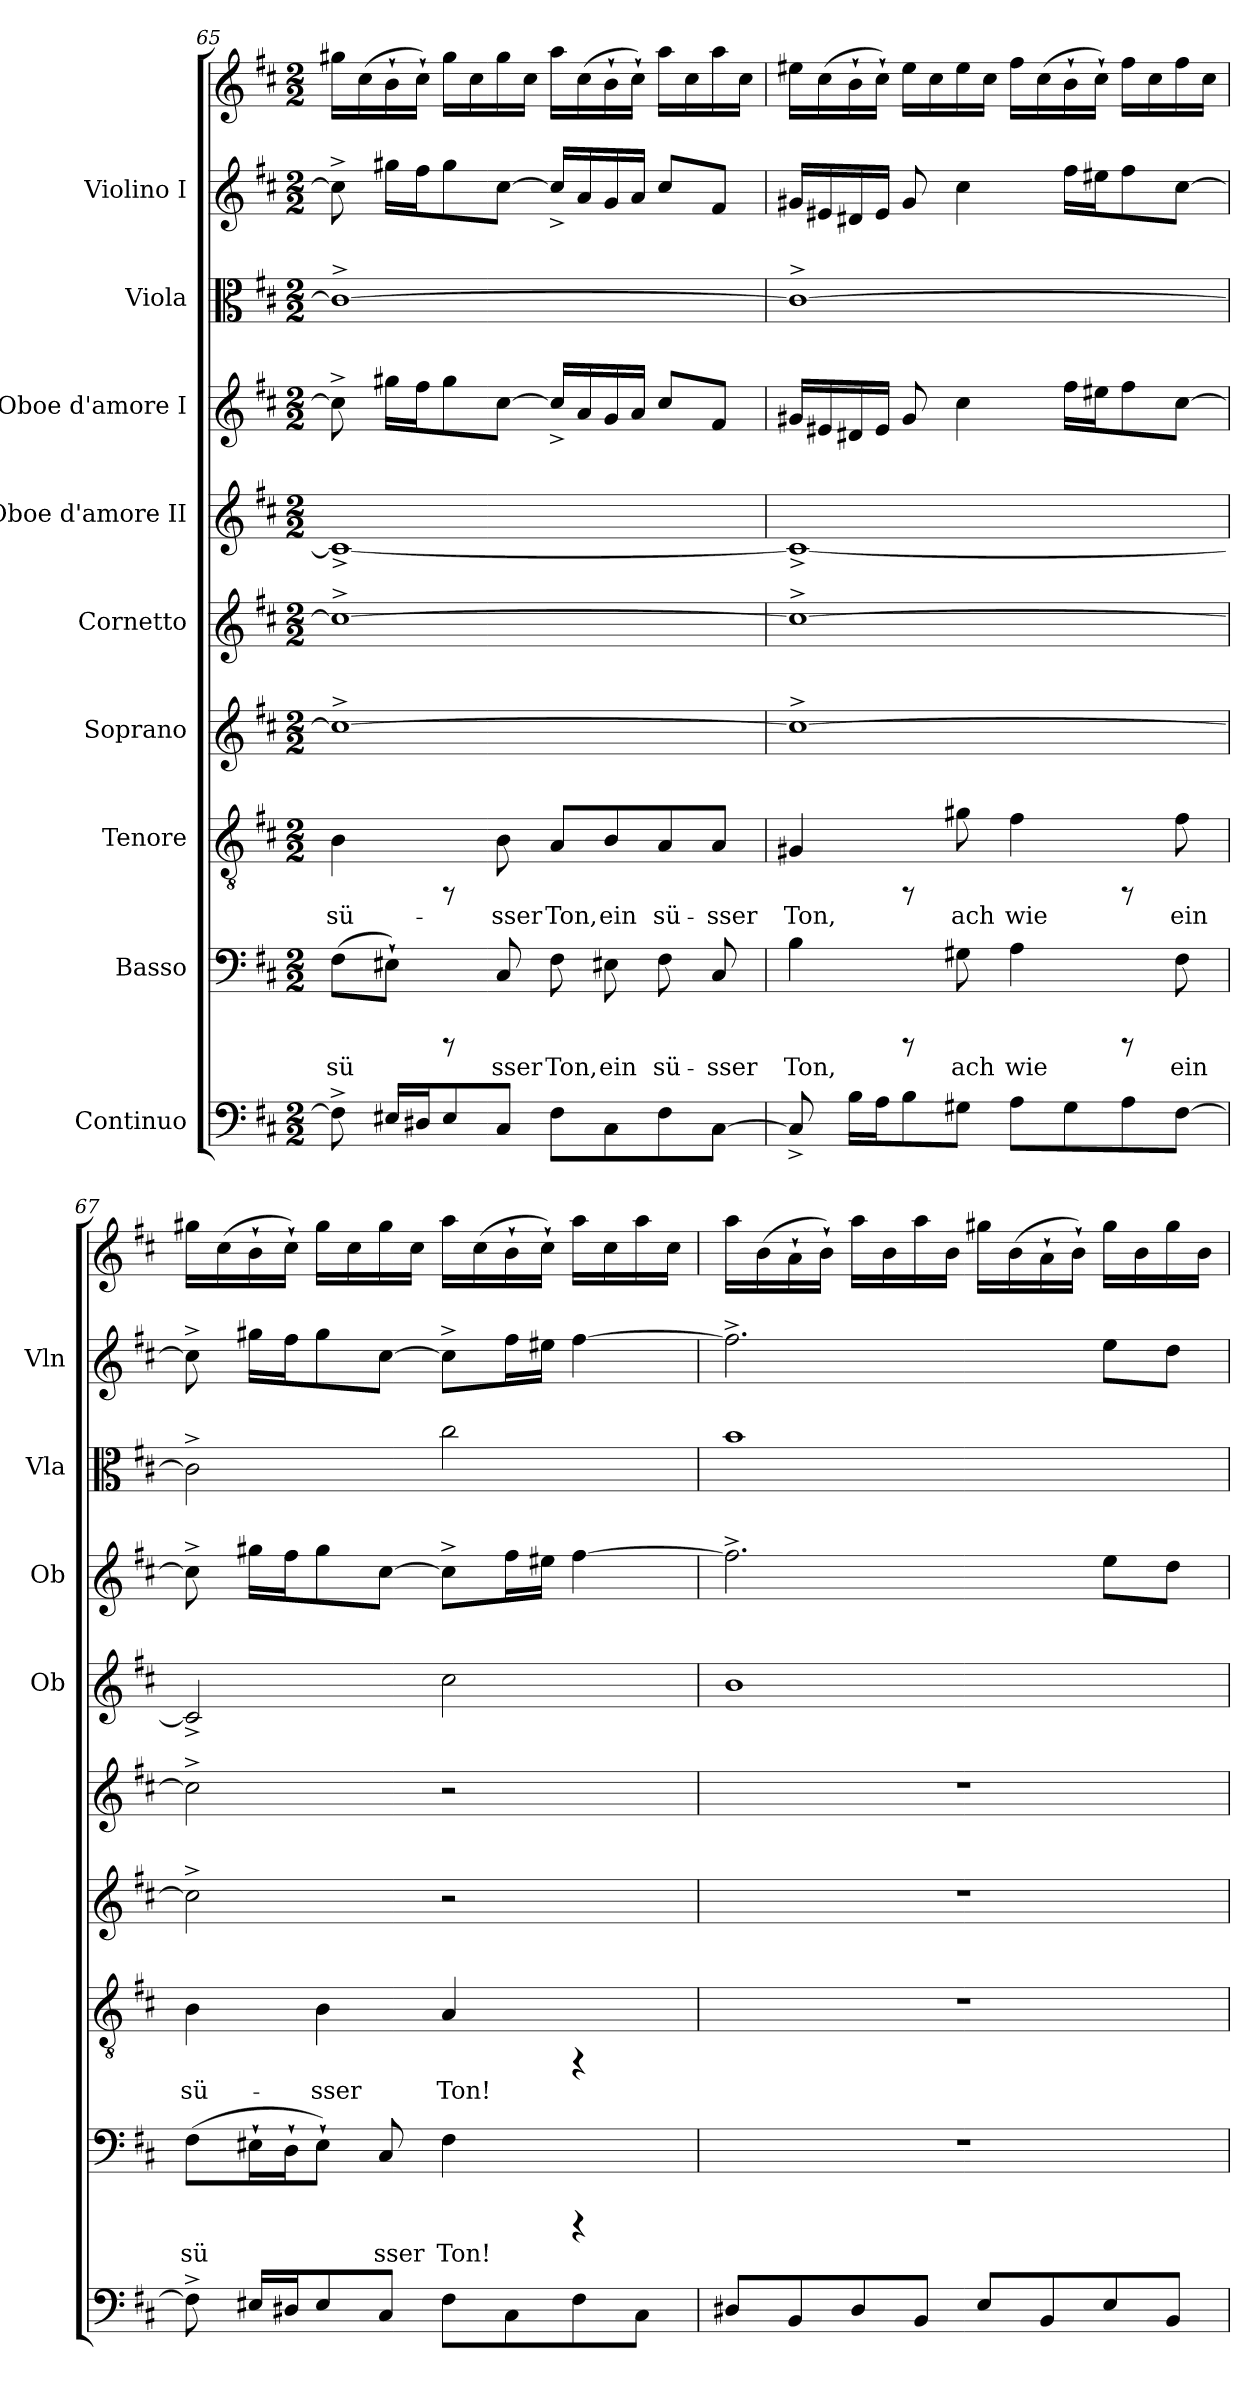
**kern	**kern	**text	**kern	**text	**kern	**kern	**kern	**kern	**kern	**kern	**kern
*part9	*part8	*part8	*part7	*part7	*part6	*part5	*part4	*part3	*part2	*part1	*part1
*staff10	*staff9	*staff9	*staff8	*staff8	*staff7	*staff6	*staff5	*staff4	*staff3	*staff2	*staff1
*I"Continuo	*I"Basso	*	*I"Tenore	*	*I"Soprano	*I"Cornetto	*I"Oboe d'amore II	*I"Oboe d'amore I	*I"Viola	*I"Violino I	*
*	*	*	*	*	*	*	*I'Ob	*I'Ob	*I'Vla	*I'Vln	*
*clefF4	*clefF4	*	*clefGv2	*	*clefG2	*clefG2	*clefG2	*clefG2	*clefC3	*clefG2	*clefG2
*k[f#c#]	*k[f#c#]	*	*k[f#c#]	*	*k[f#c#]	*k[f#c#]	*k[f#c#]	*k[f#c#]	*k[f#c#]	*k[f#c#]	*k[f#c#]
*D:	*D:	*	*D:	*	*D:	*D:	*D:	*D:	*D:	*D:	*D:
*M2/2	*M2/2	*	*M2/2	*	*M2/2	*M2/2	*M2/2	*M2/2	*M2/2	*M2/2	*M2/2
=65	=65	=65	=65	=65	=65	=65	=65	=65	=65	=65	=65
!	!	!LO:LY:b:cj	!	!LO:LY:b:cj	!	!	!	!	!	!	!
8F#^>\]	(>8F#\L	sü-	4B\	sü-	1cc#^>_>	1cc#^>_>	1c#^<_<	8cc#^>\]	1c#^>_>	8cc#^>\]	16gg#X\L
.	.	.	.	.	.	.	.	.	.	.	(>16cc#\
!	!	!LO:LY:b:cj	!	!	!	!	!	!	!	!	!
16E#X/L	8E#X`>\J)	-	.	.	.	.	.	16gg#X\L	.	16gg#X\L	16b`>\
16D#X/	.	.	.	.	.	.	.	16ff#\	.	16ff#\	16cc#`>\J)
8E#/	8rCCC	.	8rFF	.	.	.	.	8gg#\	.	8gg#\	16gg#\L
.	.	.	.	.	.	.	.	.	.	.	16cc#\
!	!	!LO:LY:b:cj	!	!LO:LY:b:cj	!	!	!	!	!	!	!
8C#/J	8C#/	sser	8B\	-sser	.	.	.	[>8cc#\J	.	[>8cc#\J	16gg#\
.	.	.	.	.	.	.	.	.	.	.	16cc#\J
!	!	!LO:LY:b:cj	!	!LO:LY:b:cj	!	!	!	!	!	!	!
8F#\L	8F#\	Ton,	8A/L	Ton,	.	.	.	16cc#^</L]	.	16cc#^</L]	16aa\L
.	.	.	.	.	.	.	.	16a/	.	16a/	(>16cc#\
!	!	!LO:LY:b:cj	!	!LO:LY:b:cj	!	!	!	!	!	!	!
8C#\	8E#X\	ein	8B/	ein	.	.	.	16g/	.	16g/	16b`>\
.	.	.	.	.	.	.	.	16a/J	.	16a/J	16cc#`>\J)
!	!	!LO:LY:b:cj	!	!LO:LY:b:cj	!	!	!	!	!	!	!
8F#\	8F#\	sü-	8A/	sü-	.	.	.	8cc#/L	.	8cc#/L	16aa\L
.	.	.	.	.	.	.	.	.	.	.	16cc#\
!	!	!LO:LY:b:cj	!	!LO:LY:b:cj	!	!	!	!	!	!	!
[>8C#\J	8C#/	-sser	8A/J	-sser	.	.	.	8f#/J	.	8f#/J	16aa\
.	.	.	.	.	.	.	.	.	.	.	16cc#\J
!!LO:PB:g=z
=66	=66	=66	=66	=66	=66	=66	=66	=66	=66	=66	=66
!	!	!LO:LY:b:cj	!	!LO:LY:b:cj	!	!	!	!	!	!	!
8C#^</]	4B\	Ton,	4G#X/	Ton,	1cc#^>_>	1cc#^>_>	1c#^<_<	16g#X/L	1c#^>_>	16g#X/L	16ee#X\L
.	.	.	.	.	.	.	.	16e#X/	.	16e#X/	(>16cc#\
16B\L	.	.	.	.	.	.	.	16d#X/	.	16d#X/	16b`>\
16A\	.	.	.	.	.	.	.	16e#/J	.	16e#/J	16cc#`>\J)
8B\	8rCCC	.	8rFF	.	.	.	.	8g#/	.	8g#/	16ee#\L
.	.	.	.	.	.	.	.	.	.	.	16cc#\
!	!	!LO:LY:b:cj	!	!LO:LY:b:cj	!	!	!	!	!	!	!
8G#X\J	8G#X\	ach	8g#X\	ach	.	.	.	4cc#\	.	4cc#\	16ee#\
.	.	.	.	.	.	.	.	.	.	.	16cc#\J
!	!	!LO:LY:b:cj	!	!LO:LY:b:cj	!	!	!	!	!	!	!
8A\L	4A\	wie	4f#\	wie	.	.	.	.	.	.	16ff#\L
.	.	.	.	.	.	.	.	.	.	.	(>16cc#\
8G#\	.	.	.	.	.	.	.	16ff#\L	.	16ff#\L	16b`>\
.	.	.	.	.	.	.	.	16ee#X\	.	16ee#X\	16cc#`>\J)
8A\	8rCCC	.	8rFF	.	.	.	.	8ff#\	.	8ff#\	16ff#\L
.	.	.	.	.	.	.	.	.	.	.	16cc#\
!	!	!LO:LY:b:cj	!	!LO:LY:b:cj	!	!	!	!	!	!	!
[>8F#\J	8F#\	ein	8f#\	ein	.	.	.	[>8cc#\J	.	[>8cc#\J	16ff#\
.	.	.	.	.	.	.	.	.	.	.	16cc#\J
=67	=67	=67	=67	=67	=67	=67	=67	=67	=67	=67	=67
!	!	!LO:LY:b:cj	!	!LO:LY:b:cj	!	!	!	!	!	!	!
8F#^>\]	(>8F#\L	sü-	4B\	sü-	2cc#^>\]	2cc#^>\]	2c#^</]	8cc#^>\]	2c#^>\]	8cc#^>\]	16gg#X\L
.	.	.	.	.	.	.	.	.	.	.	(>16cc#\
!	!	!LO:LY:b:cj	!	!	!	!	!	!	!	!	!
16E#X/L	16E#X`>\	-	.	.	.	.	.	16gg#X\L	.	16gg#X\L	16b`>\
!	!	!LO:LY:b:cj	!	!	!	!	!	!	!	!	!
16D#X/	16D`>\	.	.	.	.	.	.	16ff#\	.	16ff#\	16cc#`>\J)
!	!	!LO:LY:b:cj	!	!LO:LY:b:cj	!	!	!	!	!	!	!
8E#/	8E#`>\J)	.	4B\	-sser	.	.	.	8gg#\	.	8gg#\	16gg#\L
.	.	.	.	.	.	.	.	.	.	.	16cc#\
!	!	!LO:LY:b:cj	!	!	!	!	!	!	!	!	!
8C#/J	8C#/	sser	.	.	.	.	.	[>8cc#\J	.	[>8cc#\J	16gg#\
.	.	.	.	.	.	.	.	.	.	.	16cc#\J
!	!	!LO:LY:b:cj	!	!LO:LY:b:cj	!	!	!	!	!	!	!
8F#\L	4F#\	Ton!	4A/	Ton!	2r	2r	2cc#\	8cc#^>\L]	2cc#\	8cc#^>\L]	16aa\L
.	.	.	.	.	.	.	.	.	.	.	(>16cc#\
8C#\	.	.	.	.	.	.	.	16ff#\	.	16ff#\	16b`>\
.	.	.	.	.	.	.	.	16ee#X\J	.	16ee#X\J	16cc#`>\J)
8F#\	4rCCC	.	4rFF	.	.	.	.	[>4ff#\	.	[>4ff#\	16aa\L
.	.	.	.	.	.	.	.	.	.	.	16cc#\
8C#\J	.	.	.	.	.	.	.	.	.	.	16aa\
.	.	.	.	.	.	.	.	.	.	.	16cc#\J
!!LO:PB:g=z
=68	=68	=68	=68	=68	=68	=68	=68	=68	=68	=68	=68
8D#X/L	1r	.	1r	.	1r	1r	1b	2.ff#^>\]	1b	2.ff#^>\]	16aa\L
.	.	.	.	.	.	.	.	.	.	.	(>16b\
8BB/	.	.	.	.	.	.	.	.	.	.	16a`>\
.	.	.	.	.	.	.	.	.	.	.	16b`>\J)
8D#/	.	.	.	.	.	.	.	.	.	.	16aa\L
.	.	.	.	.	.	.	.	.	.	.	16b\
8BB/J	.	.	.	.	.	.	.	.	.	.	16aa\
.	.	.	.	.	.	.	.	.	.	.	16b\J
8E/L	.	.	.	.	.	.	.	.	.	.	16gg#X\L
.	.	.	.	.	.	.	.	.	.	.	(>16b\
8BB/	.	.	.	.	.	.	.	.	.	.	16a`>\
.	.	.	.	.	.	.	.	.	.	.	16b`>\J)
8E/	.	.	.	.	.	.	.	8ee\L	.	8ee\L	16gg#\L
.	.	.	.	.	.	.	.	.	.	.	16b\
8BB/J	.	.	.	.	.	.	.	8dd\J	.	8dd\J	16gg#\
.	.	.	.	.	.	.	.	.	.	.	16b\J
=	=	=	=	=	=	=	=	=	=	=	=
*-	*-	*-	*-	*-	*-	*-	*-	*-	*-	*-	*-
